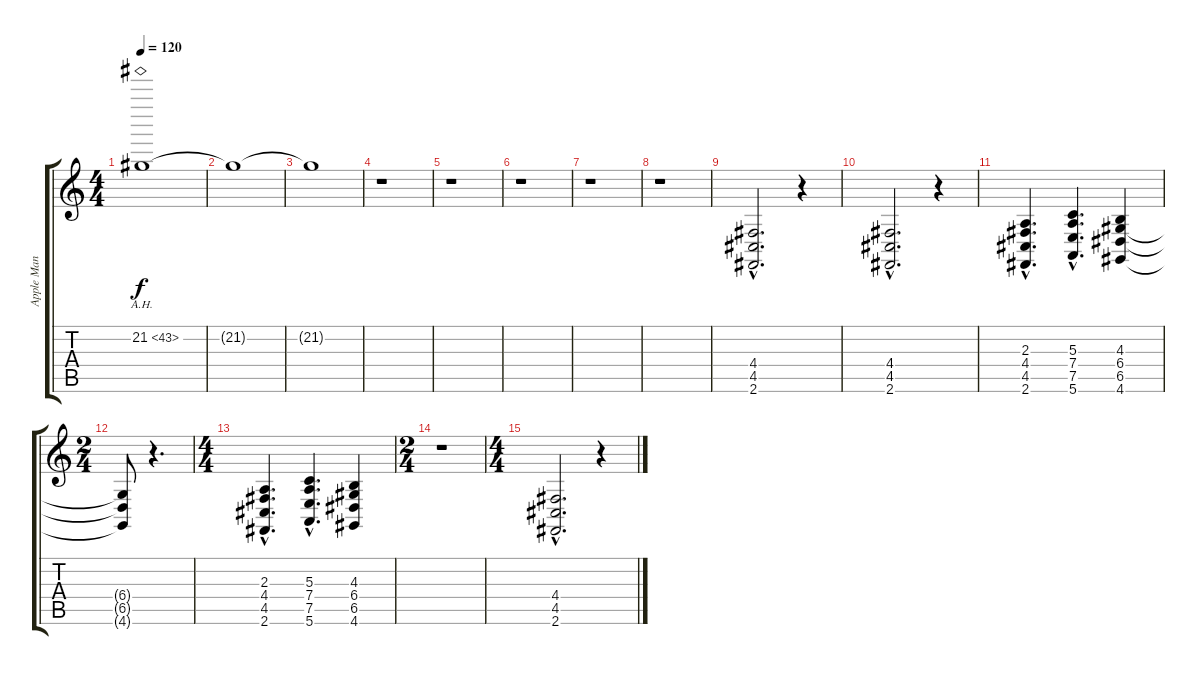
\track ("Apple Man" "Apple Man") {instrument stringensemble2}
\staff {score tabs}
\tuning (E4 B3 G3 D3 A2 E2) {hide}
\ts (4 4)
\tempo 120
\clef g2
\ks c
21.2{ah 22}.1{dy f volume 0} |
21.2{t}.1 |
21.2{t}.1 |
r.1 |
r.1 |
r.1 |
r.1 |
r.1 |
(4.4{hac} 4.5{hac} 2.6{hac}).2{d volume 11 instrument lead2sawtooth} r.4 |
(4.4{hac} 4.5{hac} 2.6{hac}).2{d} r.4 |
(2.3{hac} 4.4{hac} 4.5{hac} 2.6{hac}).4{d} (5.3{hac} 7.4{hac} 7.5{hac} 5.6{hac}).4{d} (4.3 6.4 6.5 4.6).4 |
\ts (2 4)
(6.4{t} 6.5{t} 4.6{t}).8 r.4{d} |
\ts (4 4)
(2.3{hac} 4.4{hac} 4.5{hac} 2.6{hac}).4{d} (5.3{hac} 7.4{hac} 7.5{hac} 5.6{hac}).4{d} (4.3 6.4 6.5 4.6).4 |
\ts (2 4)
r.1 |
\ts (4 4)
(4.4{hac} 4.5{hac} 2.6{hac}).2{d} r.4
